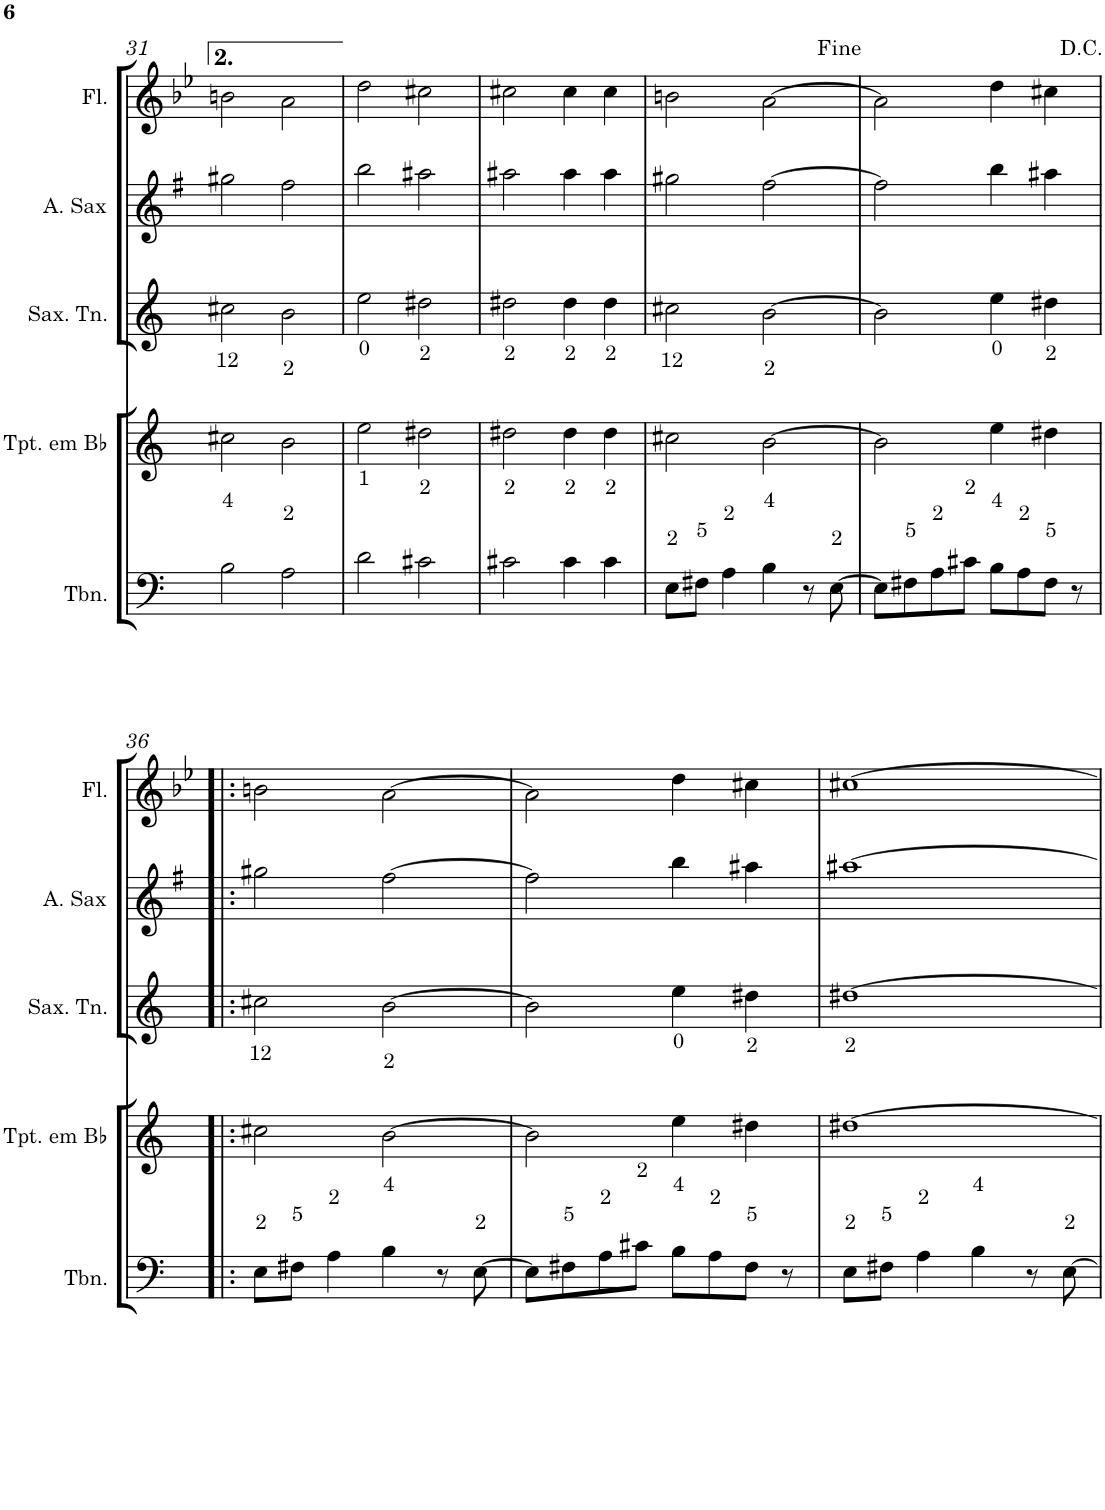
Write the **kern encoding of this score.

**kern	**kern	**kern	**kern	**kern
*part5	*part4	*part3	*part2	*part1
*staff5	*staff4	*staff3	*staff2	*staff1
*I"Trombone	*I"Trompete em Bb	*I"Saxofone Tenor	*I"Saxofone Alto	*I"Flauta Transversal
*I'Tbn.	*I'Tpt. em Bb	*I'Sax. Tn.	*	*I'Fl.
!!LO:PB:g=z
*clefF4	*clefG2	*clefG2	*clefG2	*clefG2
*	*Trd1c2	*Trd8c14	*Trd5c9	*
*k[]	*k[]	*k[]	*k[f#]	*k[b-e-]
*M4/4	*M4/4	*M4/4	*M4/4	*M4/4
=31	=31	=31	=31	=31
2B\	2cc#X\	2cc#X\	2gg#X\	2bn\
2A\	2b\	2b\	2ff#\	2a\
=32	=32	=32	=32	=32
2d\	2ee\	2ee\	2bb\	2dd\
2c#X\	2dd#X\	2dd#X\	2aa#X\	2cc#X\
=33	=33	=33	=33	=33
2c#X\	2dd#X\	2dd#X\	2aa#X\	2cc#X\
4c#\	4dd#\	4dd#\	4aa#\	4cc#\
4c#\	4dd#\	4dd#\	4aa#\	4cc#\
=34	=34	=34	=34	=34
8E\L	2cc#X\	2cc#X\	2gg#X\	2bn\
8F#X\J	.	.	.	.
4A\	.	.	.	.
4B\	[2b\	[2b\	[2ff#\	[2a\
8r	.	.	.	.
[8E\	.	.	.	.
=35	=35	=35	=35	=35
8E\L]	2b\]	2b\]	2ff#\]	2a\]
8F#X\	.	.	.	.
8A\	.	.	.	.
8c#X\J	.	.	.	.
8B\L	4ee\	4ee\	4bb\	4dd\
8A\	.	.	.	.
8F#\J	4dd#X\	4dd#X\	4aa#X\	4cc#X\
8r	.	.	.	.
!!LO:LB:g=z
=36!|:	=36!|:	=36!|:	=36!|:	=36!|:
8E\L	2cc#X\	2cc#X\	2gg#X\	2bn\
8F#X\J	.	.	.	.
4A\	.	.	.	.
4B\	[2b\	[2b\	[2ff#\	[2a\
8r	.	.	.	.
[8E\	.	.	.	.
=37	=37	=37	=37	=37
8E\L]	2b\]	2b\]	2ff#\]	2a\]
8F#X\	.	.	.	.
8A\	.	.	.	.
8c#X\J	.	.	.	.
8B\L	4ee\	4ee\	4bb\	4dd\
8A\	.	.	.	.
8F#\J	4dd#X\	4dd#X\	4aa#X\	4cc#X\
8r	.	.	.	.
=38	=38	=38	=38	=38
8E\L	[1dd#X	[1dd#X	[1aa#X	[1cc#X
8F#X\J	.	.	.	.
4A\	.	.	.	.
4B\	.	.	.	.
8r	.	.	.	.
[8E\	.	.	.	.
=	=	=	=	=
*-	*-	*-	*-	*-
